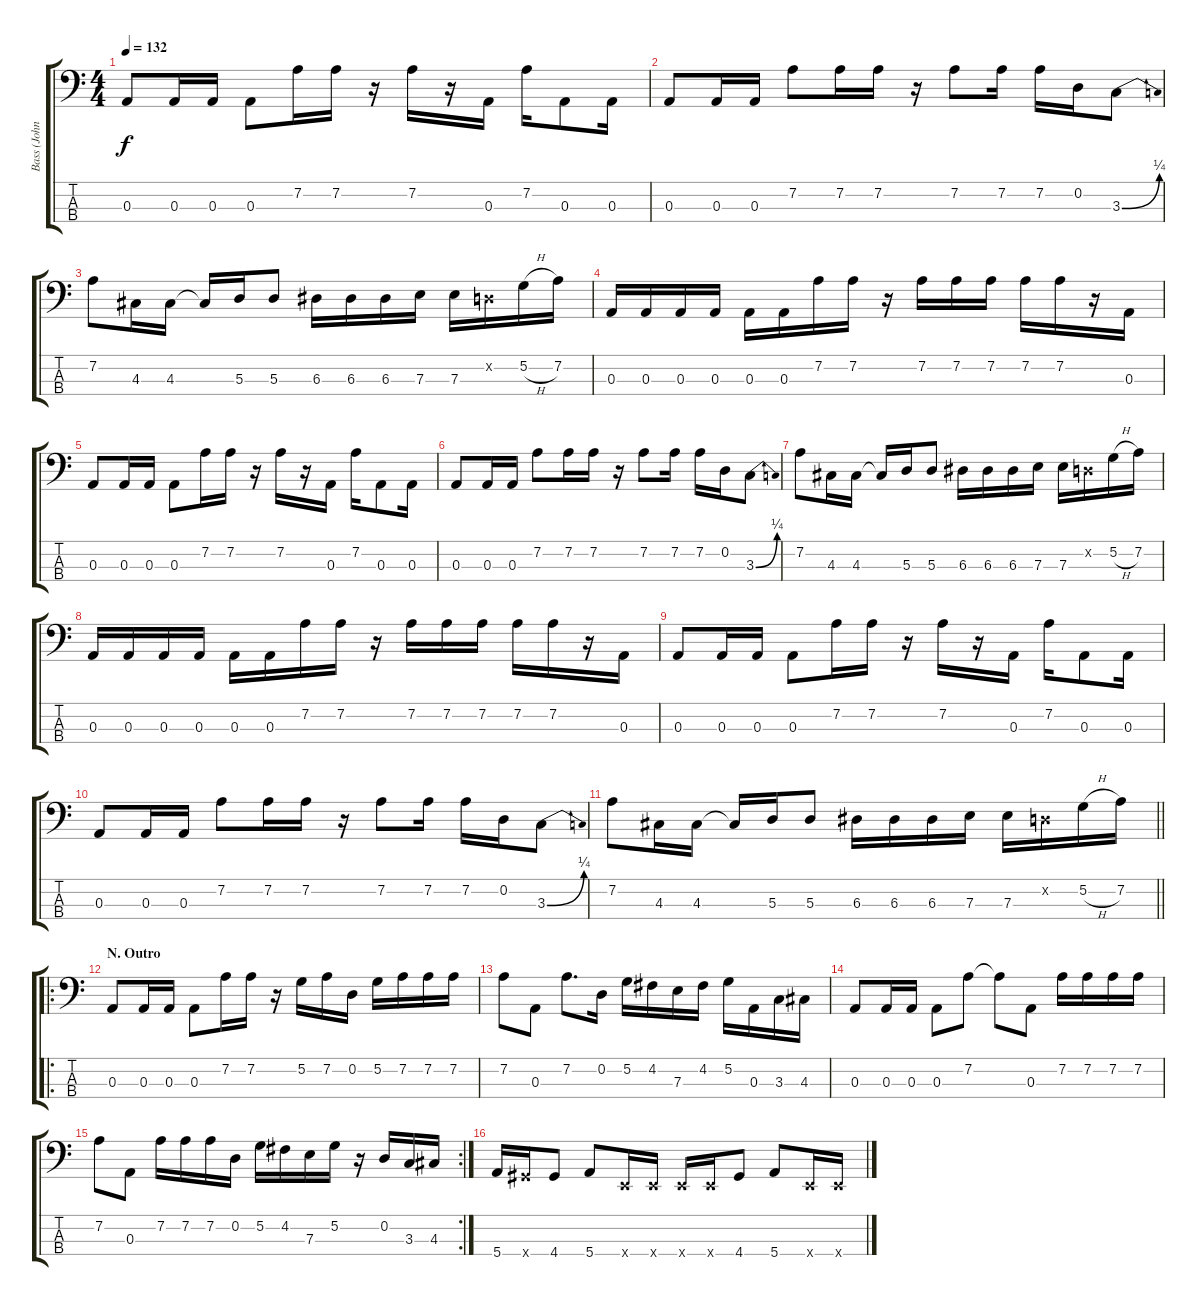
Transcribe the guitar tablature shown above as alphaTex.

\track ("Bass (John Paul Jones)" "Bass (John") {instrument electricbassfinger}
\staff {score tabs}
\tuning (G2 D2 A1 E1) {hide}
\ts (4 4)
\tempo 132
\clef f4
\ks c
0.3.8{dy f} 0.3.16 0.3.16 0.3.8 7.2.16 7.2.16 r.16 7.2.16 r.16 0.3.16 7.2.16 0.3.8 0.3.16 |
0.3.8 0.3.16 0.3.16 7.2.8 7.2.16 7.2.16 r.16 7.2.8 7.2.16 7.2.16 0.2.16 3.3{be (bend 0 0 60 1)}.8 |
7.2.8 4.3.16 4.3.16 4.3{t}.16 5.3.16 5.3.8 6.3.16 6.3.16 6.3.16 7.3.16 7.3.16 0.2{x}.16 5.2{h}.16 7.2.16 |
0.3.16 0.3.16 0.3.16 0.3.16 0.3.16 0.3.16 7.2.16 7.2.16 r.16 7.2.16 7.2.16 7.2.16 7.2.16 7.2.16 r.16 0.3.16 |
0.3.8 0.3.16 0.3.16 0.3.8 7.2.16 7.2.16 r.16 7.2.16 r.16 0.3.16 7.2.16 0.3.8 0.3.16 |
0.3.8 0.3.16 0.3.16 7.2.8 7.2.16 7.2.16 r.16 7.2.8 7.2.16 7.2.16 0.2.16 3.3{be (bend 0 0 60 1)}.8 |
7.2.8 4.3.16 4.3.16 4.3{t}.16 5.3.16 5.3.8 6.3.16 6.3.16 6.3.16 7.3.16 7.3.16 0.2{x}.16 5.2{h}.16 7.2.16 |
0.3.16 0.3.16 0.3.16 0.3.16 0.3.16 0.3.16 7.2.16 7.2.16 r.16 7.2.16 7.2.16 7.2.16 7.2.16 7.2.16 r.16 0.3.16 |
0.3.8 0.3.16 0.3.16 0.3.8 7.2.16 7.2.16 r.16 7.2.16 r.16 0.3.16 7.2.16 0.3.8 0.3.16 |
0.3.8 0.3.16 0.3.16 7.2.8 7.2.16 7.2.16 r.16 7.2.8 7.2.16 7.2.16 0.2.16 3.3{be (bend 0 0 60 1)}.8 |
\barLineRight lightlight
7.2.8 4.3.16 4.3.16 4.3{t}.16 5.3.16 5.3.8 6.3.16 6.3.16 6.3.16 7.3.16 7.3.16 0.2{x}.16 5.2{h}.16 7.2.16 |
\ro
\section ("" "N. Outro")
0.3.8 0.3.16 0.3.16 0.3.8 7.2.16 7.2.16 r.16 5.2.16 7.2.16 0.2.16 5.2.16 7.2.16 7.2.16 7.2.16 |
7.2.8 0.3.8 7.2.8{d} 0.2.16 5.2.16 4.2.16 7.3.16 4.2.16 5.2.16 0.3.16 3.3.16 4.3.16 |
0.3.8 0.3.16 0.3.16 0.3.8 7.2.8 7.2{t}.8 0.3.8 7.2.16 7.2.16 7.2.16 7.2.16 |
\rc 2
7.2.8 0.3.8 7.2.16 7.2.16 7.2.16 0.2.16 5.2.16 4.2.16 7.3.16 5.2.16 r.16 0.2.16 3.3.16 4.3.16 |
5.4.16 4.4{x}.16 4.4.8 5.4.8 0.4{x}.16 0.4{x}.16 0.4{x}.16 0.4{x}.16 4.4.8 5.4.8 0.4{x}.16 0.4{x}.16
